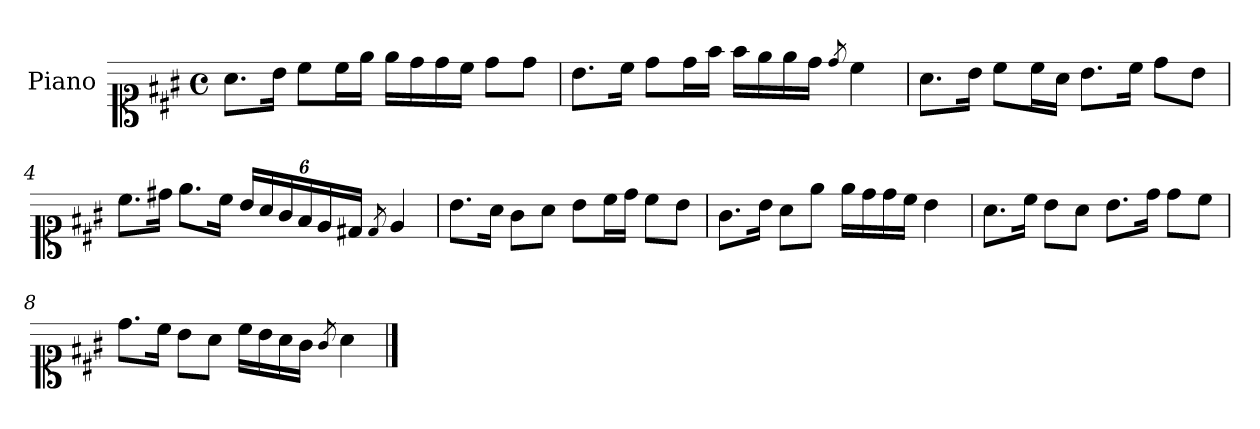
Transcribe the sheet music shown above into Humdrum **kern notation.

**kern
*part1
*staff1
*I"Piano
*I'Pno.
*clefC1
*k[f#c#g#]
*M4/4
*met(c)
=1
8.a\L
16b\Jk
8cc#\L
16cc#\L
16ee\JJ
16ee\LL
16dd\
16dd\
16cc#\JJ
8dd\L
8dd\J
=2
8.b\L
16cc#\Jk
8dd\L
16dd\L
16ff#\JJ
16ff#\LL
16ee\
16ee\
16dd\JJ
8qdd/
4cc#\
=3
8.a\L
16b\Jk
8cc#\L
16cc#\L
16a\JJ
8.b\L
16cc#\Jk
8dd\L
8b\J
!!LO:LB:g=z
=4
8.cc#\L
16dd#X\Jk
8.ee\L
16cc#\Jk
*Xbrackettup
24b/LL
24a/
24g#/
24f#/
24e/
24d#X/JJ
8qd#/
4e/
=5
8.b\L
16a\Jk
8g#\L
8a\J
8b\L
16cc#\L
16dd\JJ
8cc#\L
8b\J
=6
8.g#\L
16b\Jk
8a\L
8ee\J
16ee\LL
16dd\
16dd\
16cc#\JJ
4b\
!!LO:LB:g=z
=7
8.a\L
16cc#\Jk
8b\L
8a\J
8.b\L
16dd\Jk
8dd\L
8cc#\J
=8
8.dd\L
16cc#\Jk
8b\L
8a\J
16cc#\LL
16b\
16a\
16g#\JJ
8qg#/
4a\
==
*-
